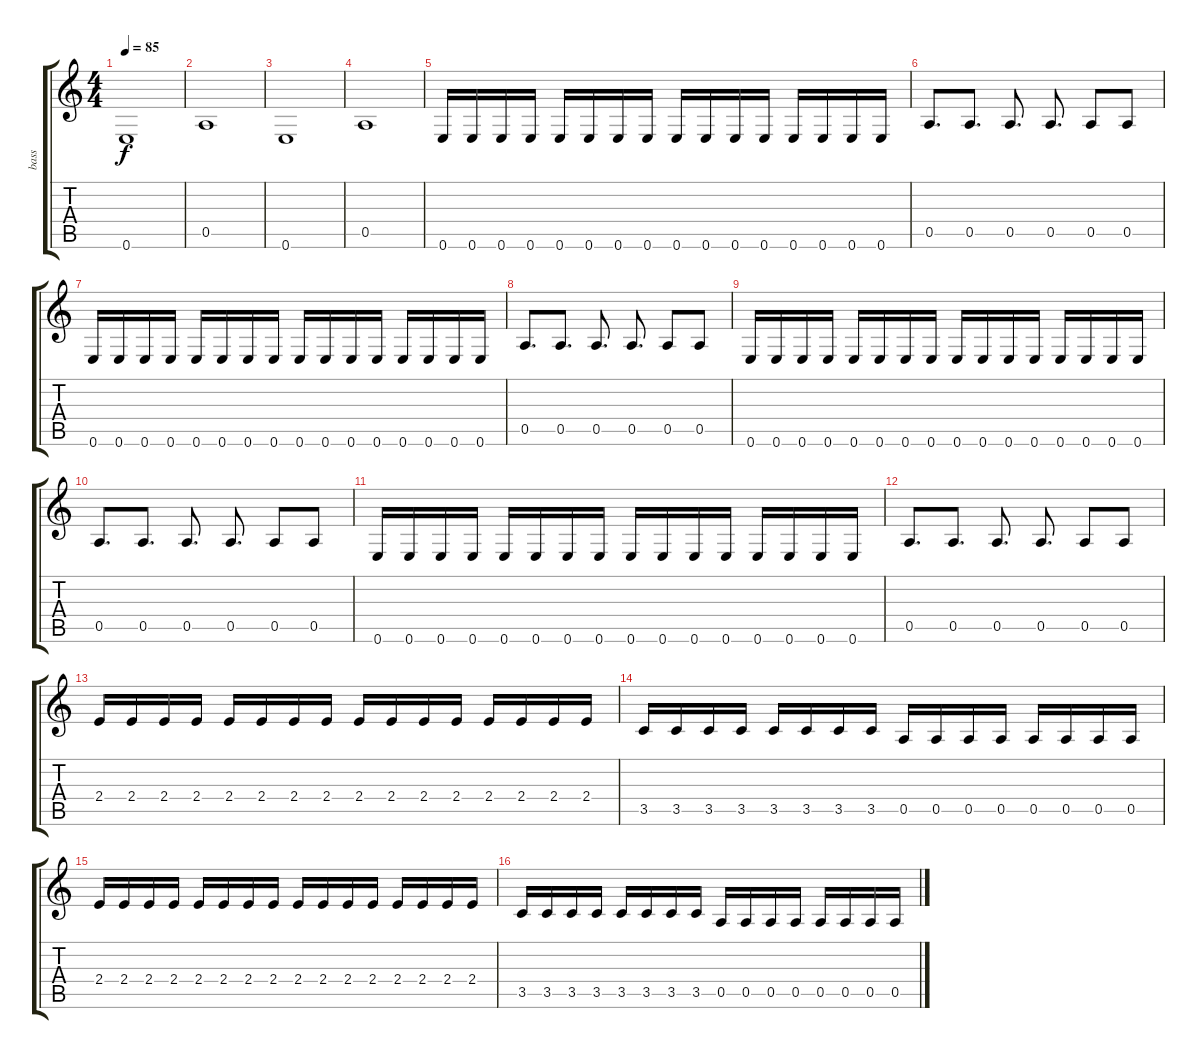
\track ("bass" "bass") {instrument electricbassfinger}
\staff {score tabs}
\tuning (E4 B3 G3 D3 A2 E2) {hide}
\ts (4 4)
\tempo 85
\clef g2
\ks c
0.6.1{dy f} |
0.5.1 |
0.6.1 |
0.5.1 |
0.6.16 0.6.16 0.6.16 0.6.16 0.6.16 0.6.16 0.6.16 0.6.16 0.6.16 0.6.16 0.6.16 0.6.16 0.6.16 0.6.16 0.6.16 0.6.16 |
0.5.8{d} 0.5.8{d} 0.5.8{d} 0.5.8{d} 0.5.8 0.5.8 |
0.6.16 0.6.16 0.6.16 0.6.16 0.6.16 0.6.16 0.6.16 0.6.16 0.6.16 0.6.16 0.6.16 0.6.16 0.6.16 0.6.16 0.6.16 0.6.16 |
0.5.8{d} 0.5.8{d} 0.5.8{d} 0.5.8{d} 0.5.8 0.5.8 |
0.6.16 0.6.16 0.6.16 0.6.16 0.6.16 0.6.16 0.6.16 0.6.16 0.6.16 0.6.16 0.6.16 0.6.16 0.6.16 0.6.16 0.6.16 0.6.16 |
0.5.8{d} 0.5.8{d} 0.5.8{d} 0.5.8{d} 0.5.8 0.5.8 |
0.6.16 0.6.16 0.6.16 0.6.16 0.6.16 0.6.16 0.6.16 0.6.16 0.6.16 0.6.16 0.6.16 0.6.16 0.6.16 0.6.16 0.6.16 0.6.16 |
0.5.8{d} 0.5.8{d} 0.5.8{d} 0.5.8{d} 0.5.8 0.5.8 |
2.4.16 2.4.16 2.4.16 2.4.16 2.4.16 2.4.16 2.4.16 2.4.16 2.4.16 2.4.16 2.4.16 2.4.16 2.4.16 2.4.16 2.4.16 2.4.16 |
3.5.16 3.5.16 3.5.16 3.5.16 3.5.16 3.5.16 3.5.16 3.5.16 0.5.16 0.5.16 0.5.16 0.5.16 0.5.16 0.5.16 0.5.16 0.5.16 |
2.4.16 2.4.16 2.4.16 2.4.16 2.4.16 2.4.16 2.4.16 2.4.16 2.4.16 2.4.16 2.4.16 2.4.16 2.4.16 2.4.16 2.4.16 2.4.16 |
3.5.16 3.5.16 3.5.16 3.5.16 3.5.16 3.5.16 3.5.16 3.5.16 0.5.16 0.5.16 0.5.16 0.5.16 0.5.16 0.5.16 0.5.16 0.5.16
